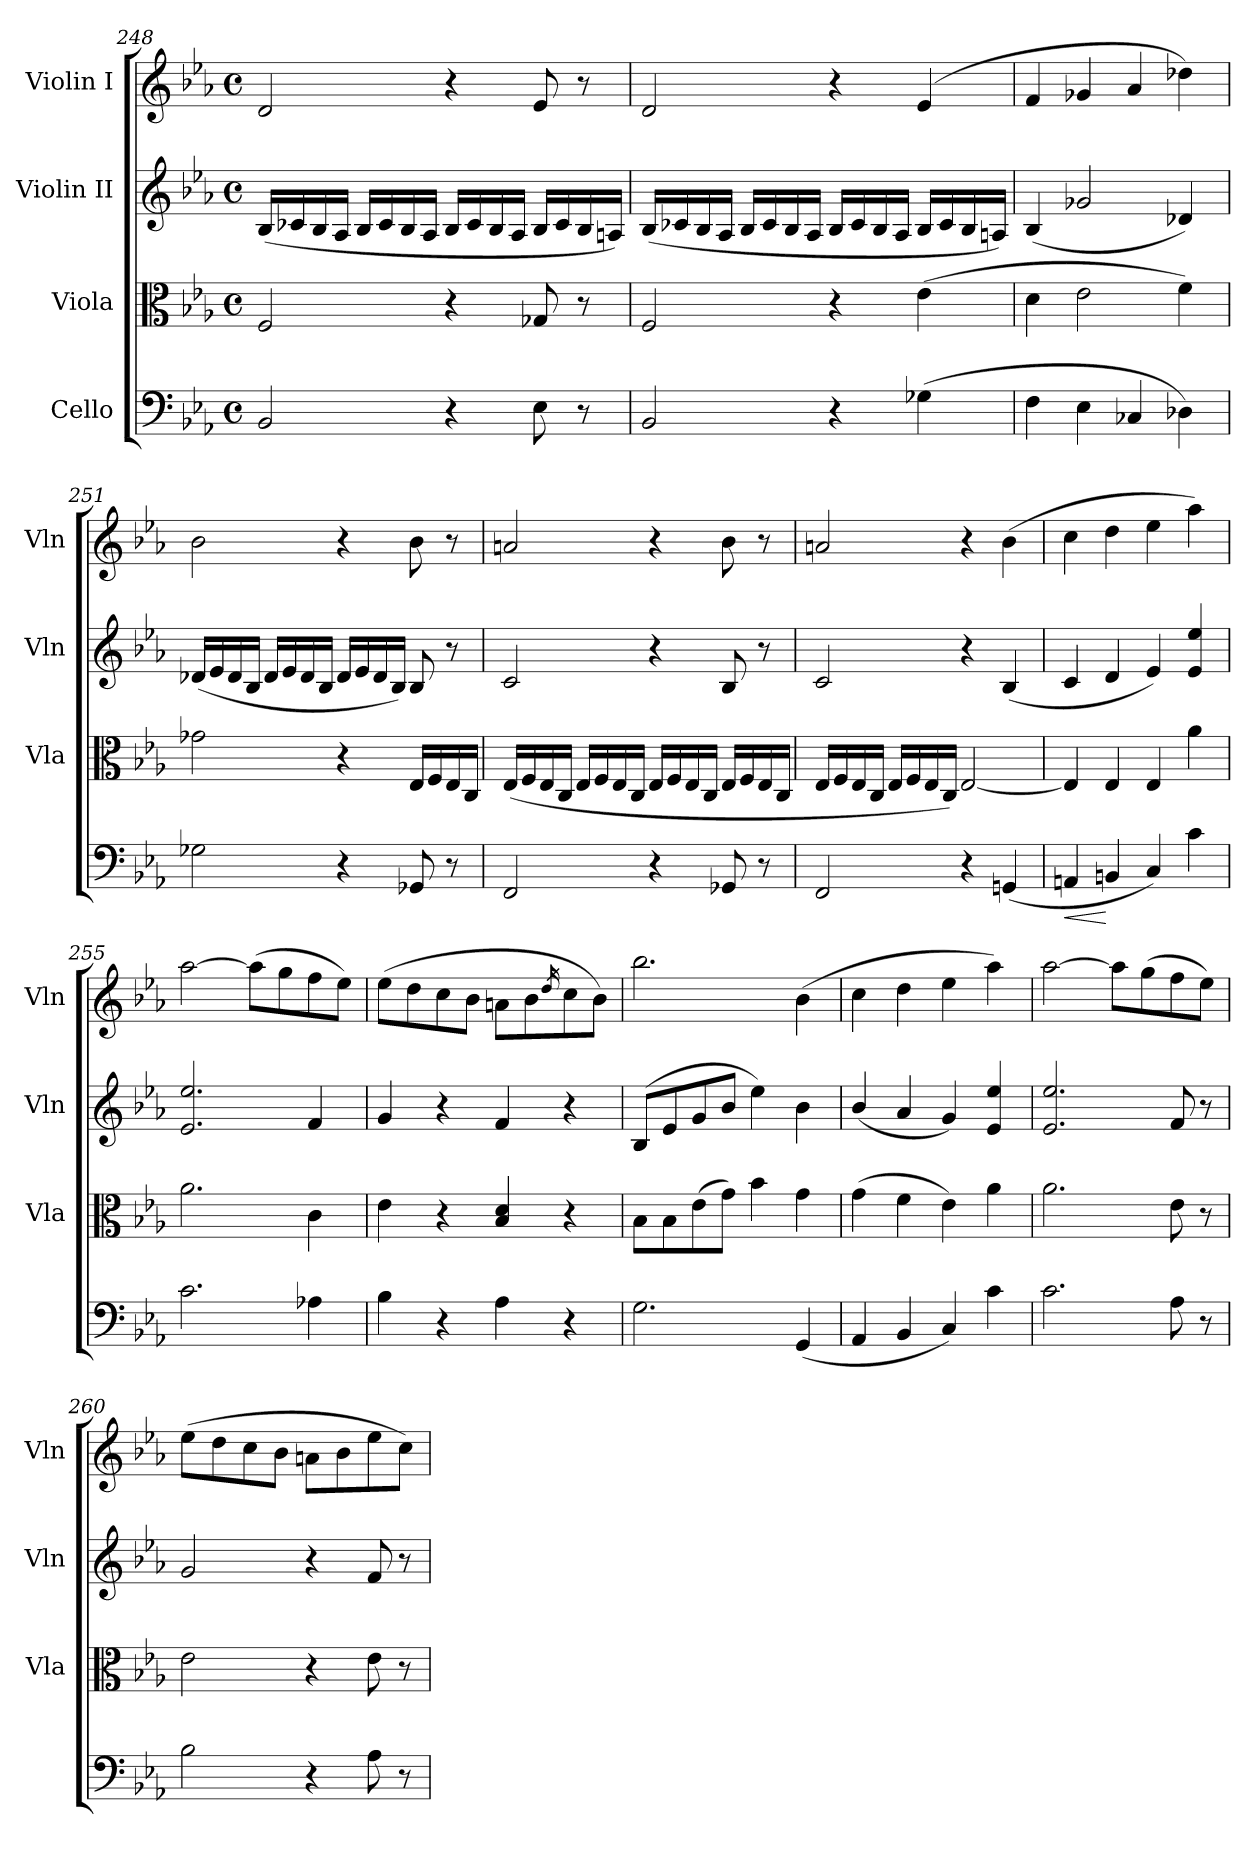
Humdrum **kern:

**kern	**dynam	**kern	**kern	**kern
*part4	*part4	*part3	*part2	*part1
*staff4	*staff4	*staff3	*staff2	*staff1
*I"Cello	*	*I"Viola	*I"Violin II	*I"Violin I
*	*	*I'Vla	*I'Vln	*I'Vln
*clefF4	*	*clefC3	*clefG2	*clefG2
*k[b-e-a-]	*	*k[b-e-a-]	*k[b-e-a-]	*k[b-e-a-]
*M4/4	*	*M4/4	*M4/4	*M4/4
*met(c)	*	*met(c)	*met(c)	*met(c)
=248	=248	=248	=248	=248
2BB-/	.	2F/	(<16B-/LL	2d/
.	.	.	16c-X/	.
.	.	.	16B-/	.
.	.	.	16A-/JJ	.
.	.	.	16B-/LL	.
.	.	.	16c-/	.
.	.	.	16B-/	.
.	.	.	16A-/JJ	.
4r	.	4r	16B-/LL	4r
.	.	.	16c-/	.
.	.	.	16B-/	.
.	.	.	16A-/JJ	.
8E-\	.	8G-X/	16B-/LL	8e-/
.	.	.	16c-/	.
8r	.	8r	16B-/	8r
.	.	.	16An/JJ)	.
=249	=249	=249	=249	=249
2BB-/	.	2F/	(<16B-/LL	2d/
.	.	.	16c-X/	.
.	.	.	16B-/	.
.	.	.	16A-/JJ	.
.	.	.	16B-/LL	.
.	.	.	16c-/	.
.	.	.	16B-/	.
.	.	.	16A-/JJ	.
4r	.	4r	16B-/LL	4r
.	.	.	16c-/	.
.	.	.	16B-/	.
.	.	.	16A-/JJ	.
(>4G-X\	.	(>4e-\	16B-/LL	(>4e-/
.	.	.	16c-/	.
.	.	.	16B-/	.
.	.	.	16An/JJ)	.
=250	=250	=250	=250	=250
4F\	.	4d\	(<4B-/	4f/
4E-\	.	2e-\	2g-X/	4g-X/
4C-X/	.	.	.	4a-/
4D-X\)	.	4f\)	4d-X/)	4dd-X\)
!!LO:LB:g=z
=251	=251	=251	=251	=251
2G-X\	.	2g-X\	(<16d-X/LL	2b-\
.	.	.	16e-/	.
.	.	.	16d-/	.
.	.	.	16B-/JJ	.
.	.	.	16d-/LL	.
.	.	.	16e-/	.
.	.	.	16d-/	.
.	.	.	16B-/JJ	.
4r	.	4r	16d-/LL	4r
.	.	.	16e-/	.
.	.	.	16d-/	.
.	.	.	16B-/JJ)	.
8GG-X/	.	16E-/LL	8B-/	8b-\
.	.	16F/	.	.
8r	.	16E-/	8r	8r
.	.	16C/JJ	.	.
=252	=252	=252	=252	=252
2FF/	.	(>16E-/LL	2c/	2an/
.	.	16F/	.	.
.	.	16E-/	.	.
.	.	16C/JJ	.	.
.	.	16E-/LL	.	.
.	.	16F/	.	.
.	.	16E-/	.	.
.	.	16C/JJ	.	.
4r	.	16E-/LL	4r	4r
.	.	16F/	.	.
.	.	16E-/	.	.
.	.	16C/JJ	.	.
8GG-X/	.	16E-/LL	8B-/	8b-\
.	.	16F/	.	.
8r	.	16E-/	8r	8r
.	.	16C/JJ	.	.
=253	=253	=253	=253	=253
2FF/	.	16E-/LL	2c/	2an/
.	.	16F/	.	.
.	.	16E-/	.	.
.	.	16C/JJ	.	.
.	.	16E-/LL	.	.
.	.	16F/	.	.
.	.	16E-/	.	.
.	.	16C/JJ)	.	.
4r	.	[2E-/	4r	4r
(<4GGn/	.	.	(<4B-/	(>4b-\
=254	=254	=254	=254	=254
!	!LO:HP:b	!	!	!
4AAn/	<	4E-/]	4c/	4cc\
4BBn/	[	4E-/	4d/	4dd\
4C/)	.	4E-/	4e-/)	4ee-\
4c\	.	4a-\	4e-/ 4ee-/	4aa-\)
=255	=255	=255	=255	=255
2.c\	.	2.a-\	2.e-/ 2.ee-/	[2aa-\
.	.	.	.	(>8aa-\L]
.	.	.	.	8gg\
4A-X\	.	4c\	4f/	8ff\
.	.	.	.	8ee-\J)
=256	=256	=256	=256	=256
4B-\	.	4e-\	4g/	(>8ee-\L
.	.	.	.	8dd\
4r	.	4r	4r	8cc\
.	.	.	.	8b-\J
4A-\	.	4B-/ 4d/	4f/	8an\L
.	.	.	.	8b-\
.	.	.	.	16qdd/
4r	.	4r	4r	8cc\
.	.	.	.	8b-\J)
=257	=257	=257	=257	=257
2.G\	.	8B-\L	(>8B-/L	2.bb-\
.	.	8B-\	8e-/	.
.	.	(>8e-\	8g/	.
.	.	8g\J)	8b-/J	.
.	.	4b-\	4ee-\)	.
(<4GG/	.	4g\	4b-\	(>4b-\
=258	=258	=258	=258	=258
4AA-/	.	(>4g\	(<4b-/	4cc\
4BB-/	.	4f\	4a-/	4dd\
4C/)	.	4e-\)	4g/)	4ee-\
4c\	.	4a-\	4e-/ 4ee-/	4aa-\)
!!LO:LB:g=z
=259	=259	=259	=259	=259
2.c\	.	2.a-\	2.e-/ 2.ee-/	[2aa-\
.	.	.	.	8aa-\L]
.	.	.	.	(>8gg\
8A-\	.	8e-\	8f/	8ff\
8r	.	8r	8r	8ee-\J)
=260	=260	=260	=260	=260
2B-\	.	2e-\	2g/	(>8ee-\L
.	.	.	.	8dd\
.	.	.	.	8cc\
.	.	.	.	8b-\J
4r	.	4r	4r	8an\L
.	.	.	.	8b-\
8A-\	.	8e-\	8f/	8ee-\
8r	.	8r	8r	8cc\J)
=	=	=	=	=
*-	*-	*-	*-	*-
